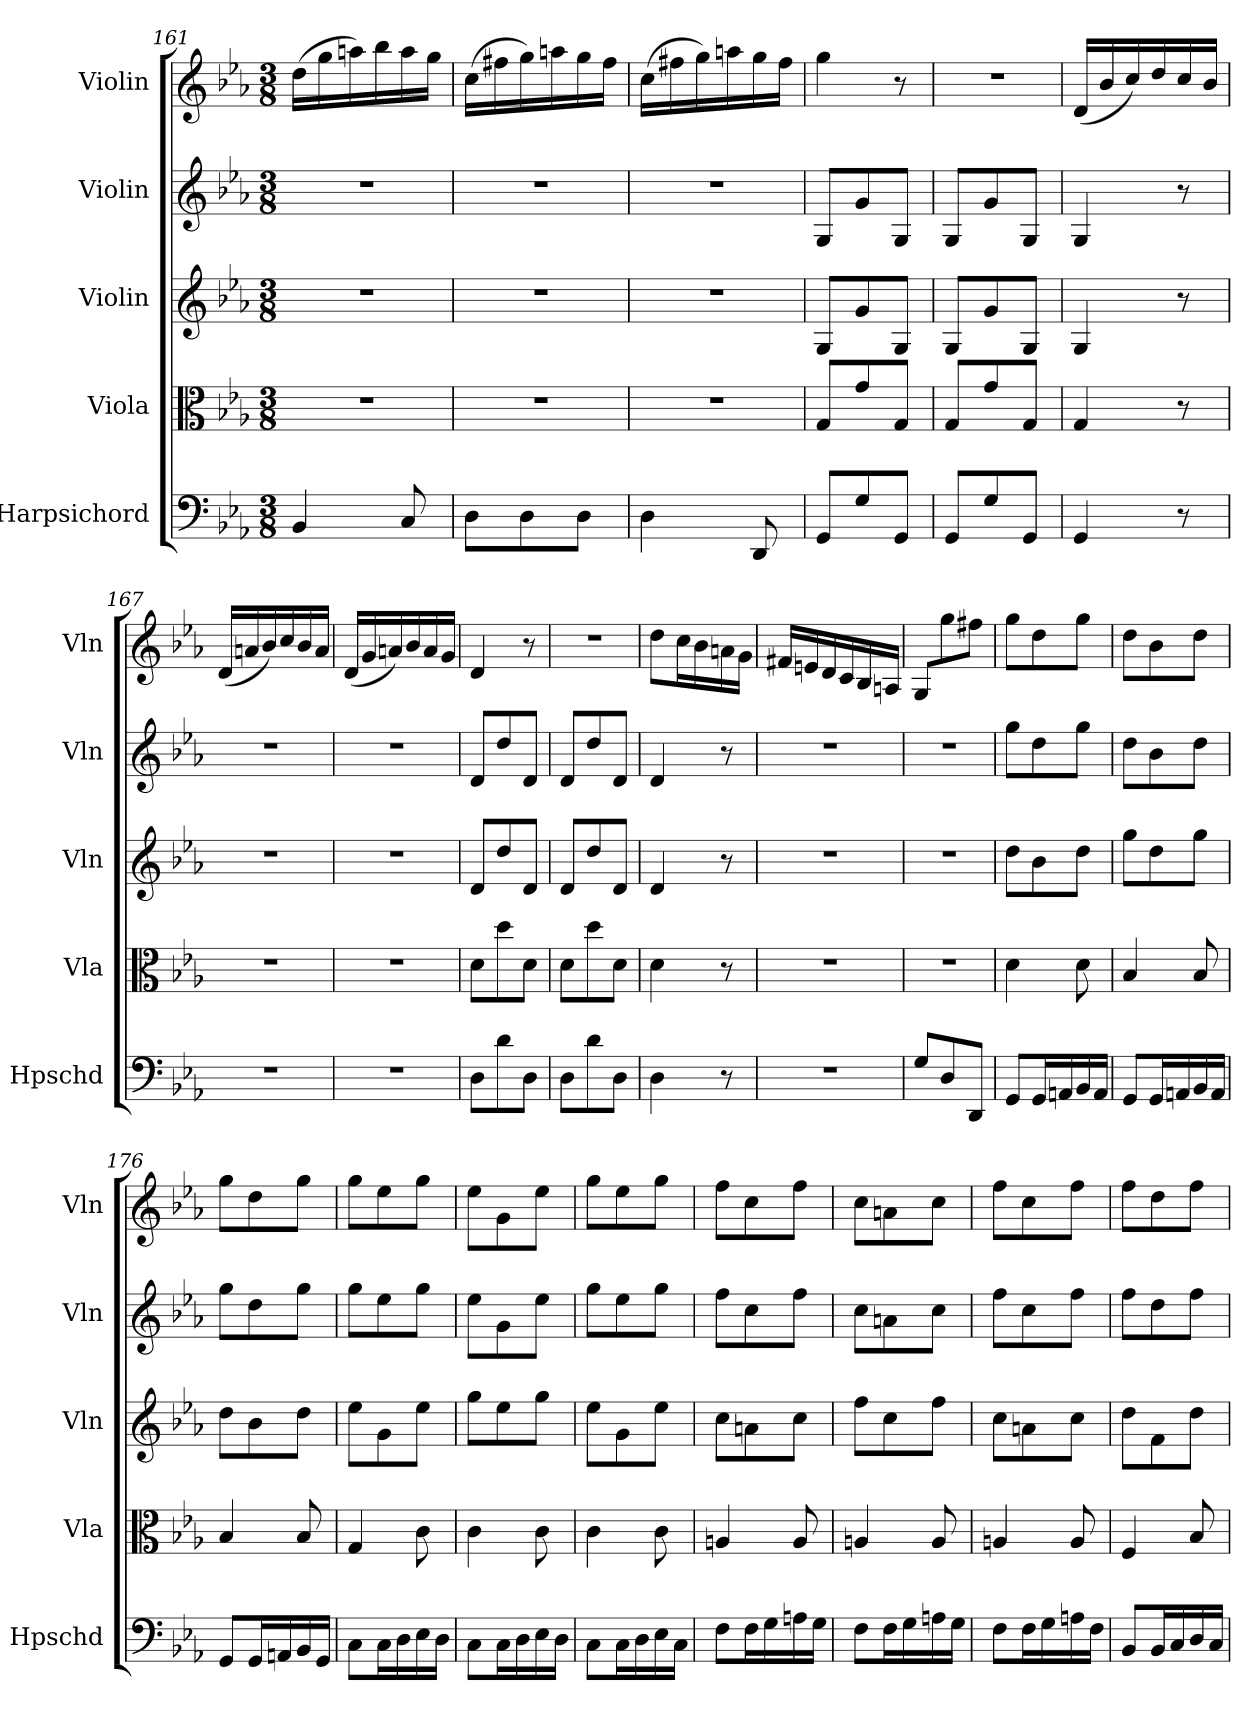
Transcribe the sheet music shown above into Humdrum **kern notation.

**kern	**kern	**kern	**kern	**kern
*part5	*part4	*part3	*part2	*part1
*staff5	*staff4	*staff3	*staff2	*staff1
*I"Harpsichord	*I"Viola	*I"Violin	*I"Violin	*I"Violin
*I'Hpschd	*I'Vla	*I'Vln	*I'Vln	*I'Vln
*clefF4	*clefC3	*clefG2	*clefG2	*clefG2
*k[b-e-a-]	*k[b-e-a-]	*k[b-e-a-]	*k[b-e-a-]	*k[b-e-a-]
*E-:	*E-:	*E-:	*E-:	*E-:
*M3/8	*M3/8	*M3/8	*M3/8	*M3/8
=161	=161	=161	=161	=161
4BB-/	4.r	4.r	4.r	(16dd\LL
.	.	.	.	16gg\
.	.	.	.	16aan\)
.	.	.	.	16bb-\
8C/	.	.	.	16aa\
.	.	.	.	16gg\JJ
=162	=162	=162	=162	=162
8D\L	4.r	4.r	4.r	(16cc\LL
.	.	.	.	16ff#X\
8D\	.	.	.	16gg\)
.	.	.	.	16aan\
8D\J	.	.	.	16gg\
.	.	.	.	16ff#\JJ
=163	=163	=163	=163	=163
4D\	4.r	4.r	4.r	(16cc\LL
.	.	.	.	16ff#X\
.	.	.	.	16gg\)
.	.	.	.	16aan\
8DD/	.	.	.	16gg\
.	.	.	.	16ff#\JJ
=164	=164	=164	=164	=164
8GG/L	8G/L	8G/L	8G/L	4gg\
8G/	8g/	8g/	8g/	.
8GG/J	8G/J	8G/J	8G/J	8r
=165	=165	=165	=165	=165
8GG/L	8G/L	8G/L	8G/L	4.r
8G/	8g/	8g/	8g/	.
8GG/J	8G/J	8G/J	8G/J	.
=166	=166	=166	=166	=166
4GG/	4G/	4G/	4G/	(16d/LL
.	.	.	.	16b-/
.	.	.	.	16cc/)
.	.	.	.	16dd/
8r	8r	8r	8r	16cc/
.	.	.	.	16b-/JJ
=167	=167	=167	=167	=167
4.r	4.r	4.r	4.r	(16d/LL
.	.	.	.	16an/
.	.	.	.	16b-/)
.	.	.	.	16cc/
.	.	.	.	16b-/
.	.	.	.	16a/JJ
=168	=168	=168	=168	=168
4.r	4.r	4.r	4.r	(16d/LL
.	.	.	.	16g/
.	.	.	.	16an/)
.	.	.	.	16b-/
.	.	.	.	16a/
.	.	.	.	16g/JJ
=169	=169	=169	=169	=169
8D\L	8d\L	8d/L	8d/L	4d/
8d\	8dd\	8dd/	8dd/	.
8D\J	8d\J	8d/J	8d/J	8r
=170	=170	=170	=170	=170
8D\L	8d\L	8d/L	8d/L	4.r
8d\	8dd\	8dd/	8dd/	.
8D\J	8d\J	8d/J	8d/J	.
=171	=171	=171	=171	=171
4D\	4d\	4d/	4d/	8dd\L
.	.	.	.	16cc\L
.	.	.	.	16b-\
8r	8r	8r	8r	16an\
.	.	.	.	16g\JJ
=172	=172	=172	=172	=172
4.r	4.r	4.r	4.r	16f#X/LL
.	.	.	.	16en/
.	.	.	.	16d/
.	.	.	.	16c/
.	.	.	.	16B-/
.	.	.	.	16An/JJ
=173	=173	=173	=173	=173
8G/L	4.r	4.r	4.r	8G/L
8D/	.	.	.	8gg\
8DD/J	.	.	.	8ff#X\J
=174	=174	=174	=174	=174
8GG/L	4d\	8dd\L	8gg\L	8gg\L
16GG/L	.	8b-\	8dd\	8dd\
16AAn/	.	.	.	.
16BB-/	8d\	8dd\J	8gg\J	8gg\J
16AA/JJ	.	.	.	.
=175	=175	=175	=175	=175
8GG/L	4B-/	8gg\L	8dd\L	8dd\L
16GG/L	.	8dd\	8b-\	8b-\
16AAn/	.	.	.	.
16BB-/	8B-/	8gg\J	8dd\J	8dd\J
16AA/JJ	.	.	.	.
=176	=176	=176	=176	=176
8GG/L	4B-/	8dd\L	8gg\L	8gg\L
16GG/L	.	8b-\	8dd\	8dd\
16AAn/	.	.	.	.
16BB-/	8B-/	8dd\J	8gg\J	8gg\J
16GG/JJ	.	.	.	.
=177	=177	=177	=177	=177
8C\L	4G/	8ee-\L	8gg\L	8gg\L
16C\L	.	8g\	8ee-\	8ee-\
16D\	.	.	.	.
16E-\	8c\	8ee-\J	8gg\J	8gg\J
16D\JJ	.	.	.	.
=178	=178	=178	=178	=178
8C\L	4c\	8gg\L	8ee-\L	8ee-\L
16C\L	.	8ee-\	8g\	8g\
16D\	.	.	.	.
16E-\	8c\	8gg\J	8ee-\J	8ee-\J
16D\JJ	.	.	.	.
=179	=179	=179	=179	=179
8C\L	4c\	8ee-\L	8gg\L	8gg\L
16C\L	.	8g\	8ee-\	8ee-\
16D\	.	.	.	.
16E-\	8c\	8ee-\J	8gg\J	8gg\J
16C\JJ	.	.	.	.
=180	=180	=180	=180	=180
8F\L	4An/	8cc\L	8ff\L	8ff\L
16F\L	.	8an\	8cc\	8cc\
16G\	.	.	.	.
16An\	8A/	8cc\J	8ff\J	8ff\J
16G\JJ	.	.	.	.
=181	=181	=181	=181	=181
8F\L	4An/	8ff\L	8cc\L	8cc\L
16F\L	.	8cc\	8an\	8an\
16G\	.	.	.	.
16An\	8A/	8ff\J	8cc\J	8cc\J
16G\JJ	.	.	.	.
=182	=182	=182	=182	=182
8F\L	4An/	8cc\L	8ff\L	8ff\L
16F\L	.	8an\	8cc\	8cc\
16G\	.	.	.	.
16An\	8A/	8cc\J	8ff\J	8ff\J
16F\JJ	.	.	.	.
=183	=183	=183	=183	=183
8BB-/L	4F/	8dd\L	8ff\L	8ff\L
16BB-/L	.	8f\	8dd\	8dd\
16C/	.	.	.	.
16D/	8B-/	8dd\J	8ff\J	8ff\J
16C/JJ	.	.	.	.
=	=	=	=	=
*-	*-	*-	*-	*-
